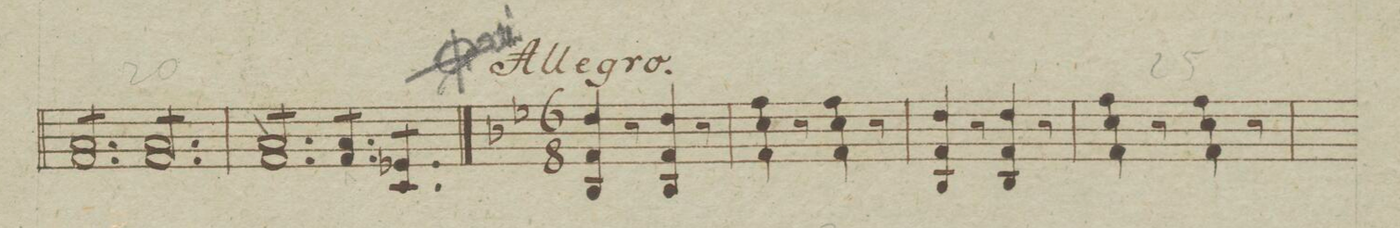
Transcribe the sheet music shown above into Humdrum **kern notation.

**kern	**dynam
*I"Violino Secondo	*
*clefG2	*
*k[b-e-]	*
*met(c)	*
*M4/4	*
12aL 12f/	.
12a 12f/	.
12a 12f/	.
12a 12f/	.
12a 12f/	.
12aJ 12f/	.
12aL 12f/	.
12a 12f/	.
12a 12f/	.
12a 12f/	.
12a 12f/	.
12aJ 12f/	.
=19	=19
12aL 12f/	.
12a 12f/	.
12a 12f/	.
12a 12f/	.
12a 12f/	.
12aJ 12f/	.
12aL 12f/	.
12a 12f/	.
12aJ 12f/	.
12e-XL 12c/	.
12e- 12c/	.
12e-J 12c/	.
*Xtremolo	*
==20	==20
*M6/8	*
*k[b-e-]	*
4dd 4f 4B-/	.
8r	.
4dd 4f 4B-/	.
8r	.
=21	=21
4ff 4cc 4f\	.
8r	.
4ff 4cc 4f\	.
8r	.
=22	=22
4dd 4f 4B-/	.
8r	.
4dd 4f 4B-/	.
8r	.
=23	=23
4ff 4cc 4f\	.
8r	.
4ff 4cc 4f\	.
8r	.
=24	=24
*-	*-
